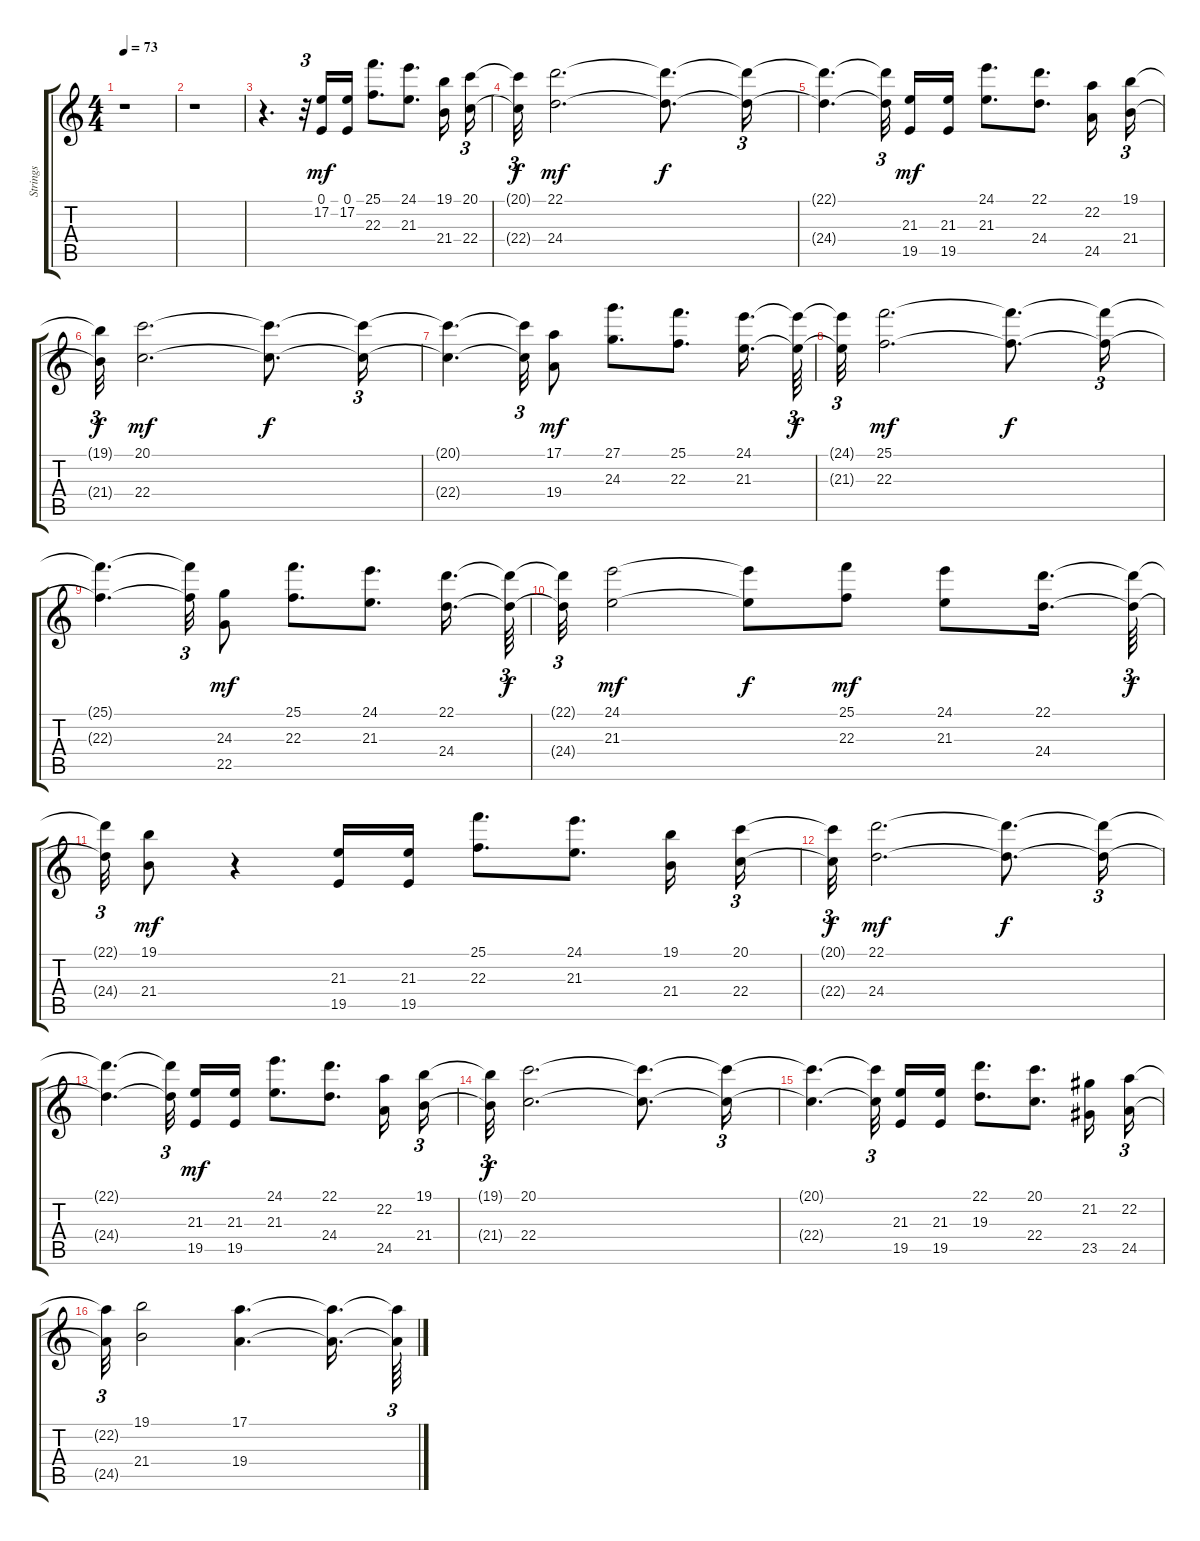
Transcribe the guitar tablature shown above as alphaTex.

\track ("Strings" "Strings") {instrument stringensemble2}
\staff {score tabs}
\tuning (E4 B3 G3 D3 A2 E2) {hide}
\ts (4 4)
\tempo 73
\clef g2
\ks c
r.1{dy f} |
r.1 |
r.4{d} r.32{tu (3 2)} (0.1 17.2).16{dy mf} (0.1 17.2).16 (25.1 22.3).8{d} (24.1 21.3).8{d} (19.1 21.4).16 (20.1 22.4).16{tu (3 2)} |
(20.1{t} 22.4{t}).32{tu (3 2) dy f} (22.1 24.4).2{d dy mf} (22.1{t} 24.4{t}).8{d dy f} (22.1{t} 24.4{t}).16{tu (3 2)} |
(22.1{t} 24.4{t}).4{d} (22.1{t} 24.4{t}).32{tu (3 2)} (21.3 19.5).16{dy mf} (21.3 19.5).16 (24.1 21.3).8{d} (22.1 24.4).8{d} (22.2 24.5).16 (19.1 21.4).16{tu (3 2)} |
(19.1{t} 21.4{t}).32{tu (3 2) dy f} (20.1 22.4).2{d dy mf} (20.1{t} 22.4{t}).8{d dy f} (20.1{t} 22.4{t}).16{tu (3 2)} |
(20.1{t} 22.4{t}).4{d} (20.1{t} 22.4{t}).32{tu (3 2)} (17.1 19.4).8{dy mf} (27.1 24.3).8{d} (25.1 22.3).8{d} (24.1 21.3).16{d} (24.1{t} 21.3{t}).64{tu (3 2) dy f} |
(24.1{t} 21.3{t}).32{tu (3 2)} (25.1 22.3).2{d dy mf} (25.1{t} 22.3{t}).8{d dy f} (25.1{t} 22.3{t}).16{tu (3 2)} |
(25.1{t} 22.3{t}).4{d} (25.1{t} 22.3{t}).32{tu (3 2)} (24.3 22.5).8{dy mf} (25.1 22.3).8{d} (24.1 21.3).8{d} (22.1 24.4).16{d} (22.1{t} 24.4{t}).64{tu (3 2) dy f} |
(22.1{t} 24.4{t}).32{tu (3 2)} (24.1 21.3).2{dy mf} (24.1{t} 21.3{t}).8{dy f} (25.1 22.3).8{dy mf} (24.1 21.3).8 (22.1 24.4).16{d} (22.1{t} 24.4{t}).64{tu (3 2) dy f} |
(22.1{t} 24.4{t}).32{tu (3 2)} (19.1 21.4).8{dy mf} r.4 (21.3 19.5).16 (21.3 19.5).16 (25.1 22.3).8{d} (24.1 21.3).8{d} (19.1 21.4).16 (20.1 22.4).16{tu (3 2)} |
(20.1{t} 22.4{t}).32{tu (3 2) dy f} (22.1 24.4).2{d dy mf} (22.1{t} 24.4{t}).8{d dy f} (22.1{t} 24.4{t}).16{tu (3 2)} |
(22.1{t} 24.4{t}).4{d} (22.1{t} 24.4{t}).32{tu (3 2)} (21.3 19.5).16{dy mf} (21.3 19.5).16 (24.1 21.3).8{d} (22.1 24.4).8{d} (22.2 24.5).16 (19.1 21.4).16{tu (3 2)} |
(19.1{t} 21.4{t}).32{tu (3 2) dy f} (20.1 22.4).2{d} (20.1{t} 22.4{t}).8{d} (20.1{t} 22.4{t}).16{tu (3 2)} |
(20.1{t} 22.4{t}).4{d} (20.1{t} 22.4{t}).32{tu (3 2)} (21.3 19.5).16 (21.3 19.5).16 (22.1 19.3).8{d} (20.1 22.4).8{d} (21.2 23.5).16 (22.2 24.5).16{tu (3 2)} |
(22.2{t} 24.5{t}).32{tu (3 2)} (19.1 21.4).2 (17.1 19.4).4{d} (17.1{t} 19.4{t}).16{d} (17.1{t} 19.4{t}).64{tu (3 2)}
